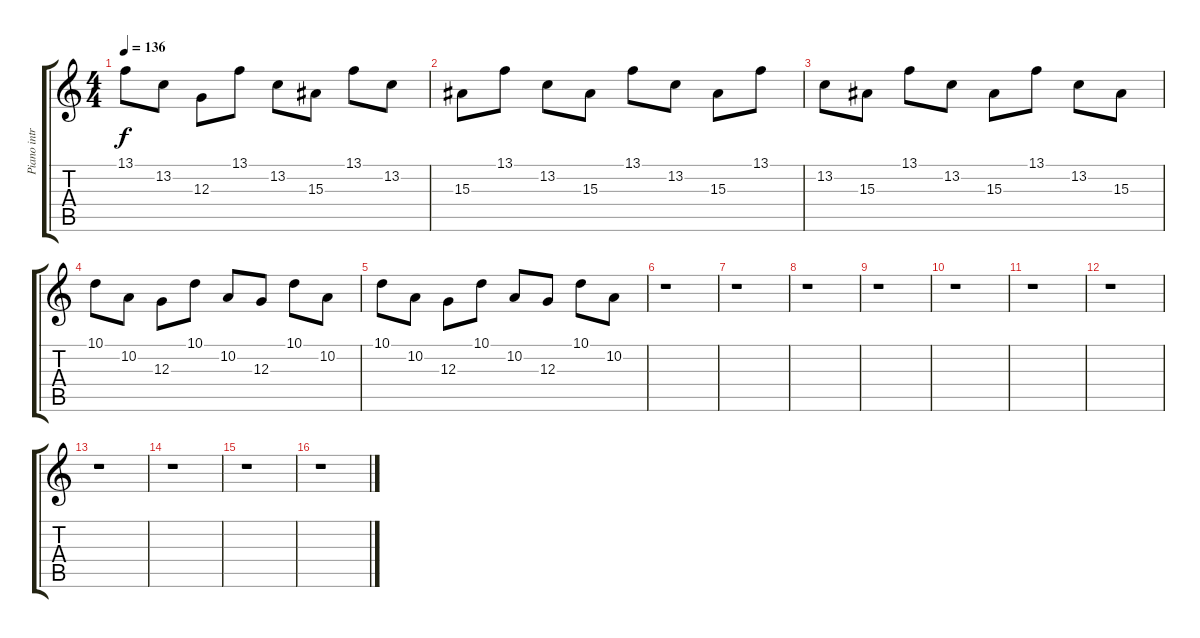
\track ("Piano intro" "Piano intr") {instrument acousticgrandpiano}
\staff {score tabs}
\tuning (E4 B3 G3 D3 A2 E2) {hide}
\ts (4 4)
\tempo 136
\clef g2
\ks c
13.1.8{dy f instrument acousticgrandpiano} 13.2.8 12.3.8 13.1.8 13.2.8 15.3.8 13.1.8 13.2.8 |
15.3.8 13.1.8 13.2.8 15.3.8 13.1.8 13.2.8 15.3.8 13.1.8 |
13.2.8 15.3.8 13.1.8 13.2.8 15.3.8 13.1.8 13.2.8 15.3.8 |
10.1.8 10.2.8 12.3.8 10.1.8 10.2.8 12.3.8 10.1.8 10.2.8 |
10.1.8 10.2.8 12.3.8 10.1.8 10.2.8 12.3.8 10.1.8 10.2.8 |
r.1 |
r.1 |
r.1 |
r.1 |
r.1 |
r.1 |
r.1 |
r.1 |
r.1 |
r.1 |
r.1
